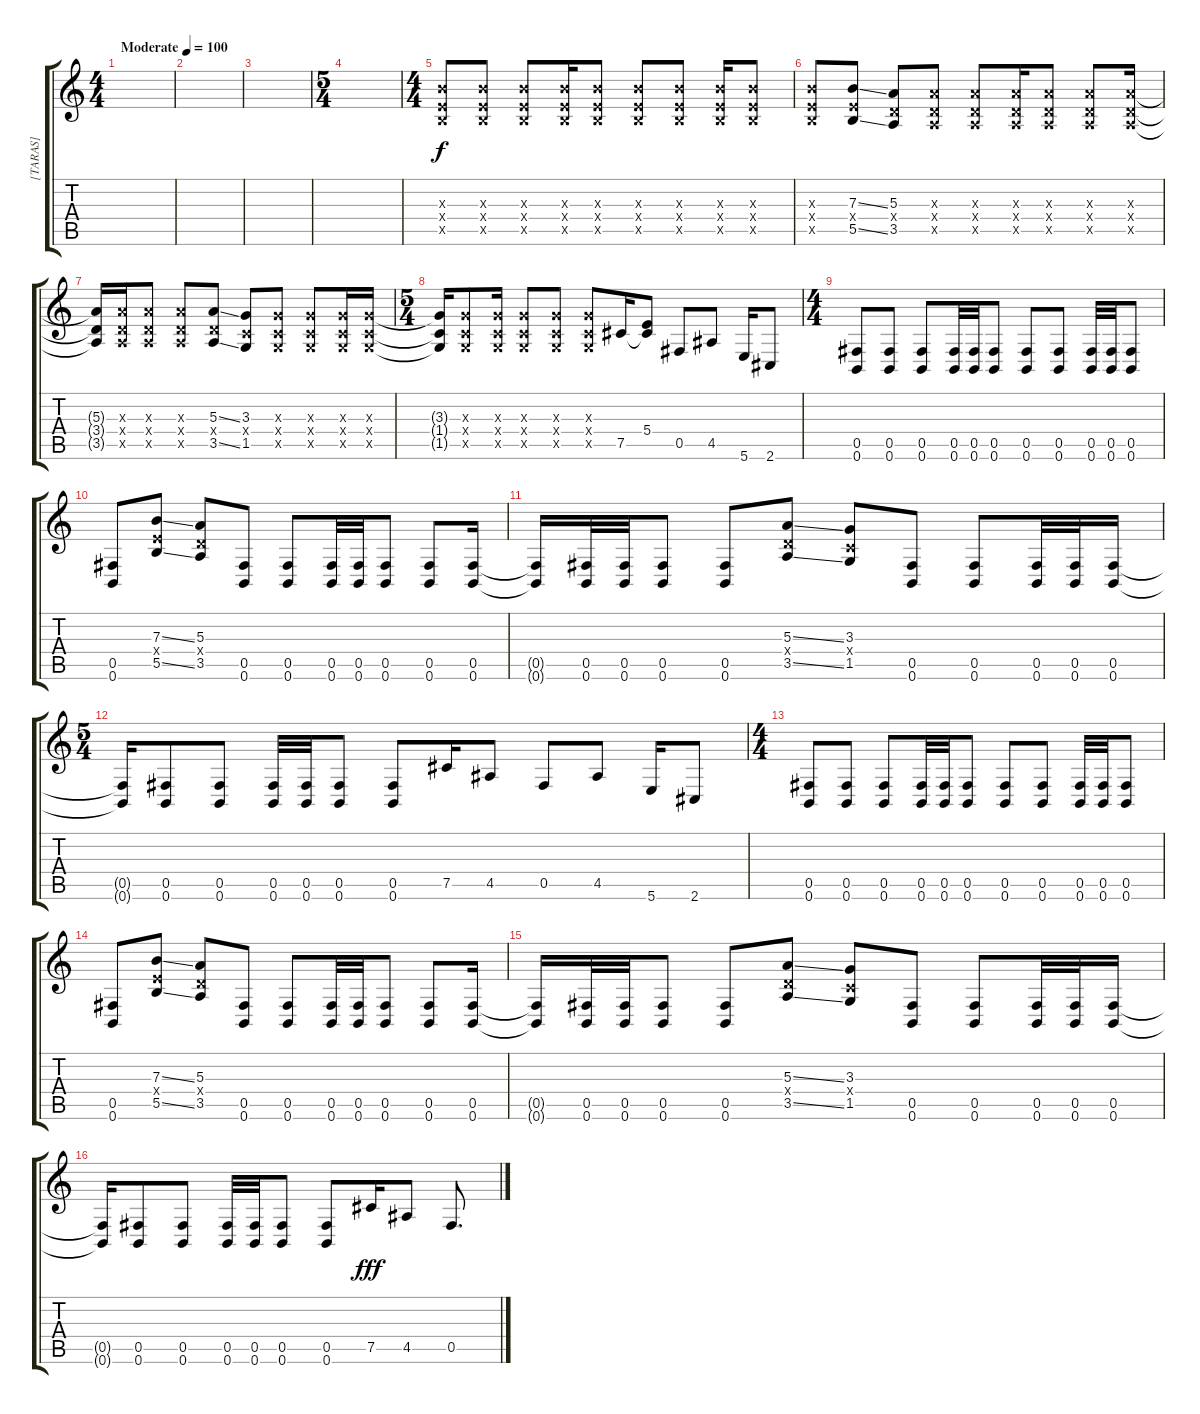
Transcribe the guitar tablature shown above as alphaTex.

\track ("[TARAS]" "[TARAS]") {instrument distortionguitar}
\staff {score tabs}
\tuning (Db4 Ab3 E3 B2 Gb2 B1) {hide}
\ts (4 4)
\tempo (100 "Moderate")
\clef g2
\ks c
|
|
|
\ts (5 4)
|
\ts (4 4)
(7.3{x} 5.4{x} 5.5{x}).8 (7.3{x} 5.4{x} 5.5{x}).8 (7.3{x} 5.4{x} 5.5{x}).8 (7.3{x} 5.4{x} 5.5{x}).16 (7.3{x} 5.4{x} 5.5{x}).8 (7.3{x} 5.4{x} 5.5{x}).8 (7.3{x} 5.4{x} 5.5{x}).8 (7.3{x} 5.4{x} 5.5{x}).16 (7.3{x} 5.4{x} 5.5{x}).8 |
(7.3{x} 5.4{x} 5.5{x}).8 (7.3{ss} 5.4{x} 5.5{ss}).8 (5.3 3.4{x} 3.5).8 (5.3{x} 3.4{x} 3.5{x}).8 (5.3{x} 3.4{x} 3.5{x}).8 (5.3{x} 3.4{x} 3.5{x}).16 (5.3{x} 3.4{x} 3.5{x}).8 (5.3{x} 3.4{x} 3.5{x}).8 (5.3{x} 3.4{x} 3.5{x}).16 |
(5.3{t} 3.4{t} 3.5{t}).16 (5.3{x} 3.4{x} 3.5{x}).16 (5.3{x} 3.4{x} 3.5{x}).8 (5.3{x} 3.4{x} 3.5{x}).8 (5.3{ss} 3.4{x} 3.5{ss}).8 (3.3 1.4{x} 1.5).8 (3.3{x} 1.4{x} 1.5{x}).8 (3.3{x} 1.4{x} 1.5{x}).8 (3.3{x} 1.4{x} 1.5{x}).16 (3.3{x} 1.4{x} 1.5{x}).16 |
\ts (5 4)
(3.3{t} 1.4{t} 1.5{t}).16 (3.3{x} 1.4{x} 1.5{x}).8 (3.3{x} 1.4{x} 1.5{x}).16 (3.3{x} 1.4{x} 1.5{x}).8 (3.3{x} 1.4{x} 1.5{x}).8 (3.3{x} 1.4{x} 1.5{x}).8 7.5.16 (5.4 7.5{t}).8 0.5.8 4.5.8 5.6.16 2.6.8 |
\ts (4 4)
(0.5 0.6).8 (0.5 0.6).8 (0.5 0.6).8 (0.5 0.6).32 (0.5 0.6).32 (0.5 0.6).8 (0.5 0.6).8 (0.5 0.6).8 (0.5 0.6).32 (0.5 0.6).32 (0.5 0.6).8 |
(0.5 0.6).8 (7.3{ss} 5.4{x} 5.5{ss}).8 (5.3 3.4{x} 3.5).8 (0.5 0.6).8 (0.5 0.6).8 (0.5 0.6).32 (0.5 0.6).32 (0.5 0.6).8 (0.5 0.6).8 (0.5 0.6).16 |
(0.5{t} 0.6{t}).16 (0.5 0.6).32 (0.5 0.6).32 (0.5 0.6).8 (0.5 0.6).8 (5.3{ss} 3.4{x} 3.5{ss}).8 (3.3 1.4{x} 1.5).8 (0.5 0.6).8 (0.5 0.6).8 (0.5 0.6).32 (0.5 0.6).32 (0.5 0.6).16 |
\ts (5 4)
(0.5{t} 0.6{t}).16 (0.5 0.6).8 (0.5 0.6).8 (0.5 0.6).32 (0.5 0.6).32 (0.5 0.6).8 (0.5 0.6).8 7.5.16 4.5.8 0.5.8 4.5.8 5.6.16 2.6.8 |
\ts (4 4)
(0.5 0.6).8 (0.5 0.6).8 (0.5 0.6).8 (0.5 0.6).32 (0.5 0.6).32 (0.5 0.6).8 (0.5 0.6).8 (0.5 0.6).8 (0.5 0.6).32 (0.5 0.6).32 (0.5 0.6).8 |
(0.5 0.6).8 (7.3{ss} 5.4{x} 5.5{ss}).8 (5.3 3.4{x} 3.5).8 (0.5 0.6).8 (0.5 0.6).8 (0.5 0.6).32 (0.5 0.6).32 (0.5 0.6).8 (0.5 0.6).8 (0.5 0.6).16 |
(0.5{t} 0.6{t}).16 (0.5 0.6).32 (0.5 0.6).32 (0.5 0.6).8 (0.5 0.6).8 (5.3{ss} 3.4{x} 3.5{ss}).8 (3.3 1.4{x} 1.5).8 (0.5 0.6).8 (0.5 0.6).8 (0.5 0.6).32 (0.5 0.6).32 (0.5 0.6).16 |
(0.5{t} 0.6{t}).16 (0.5 0.6).8 (0.5 0.6).8 (0.5 0.6).32 (0.5 0.6).32 (0.5 0.6).8 (0.5 0.6).8 7.5.16{dy fff} 4.5.8 0.5.8{d}
